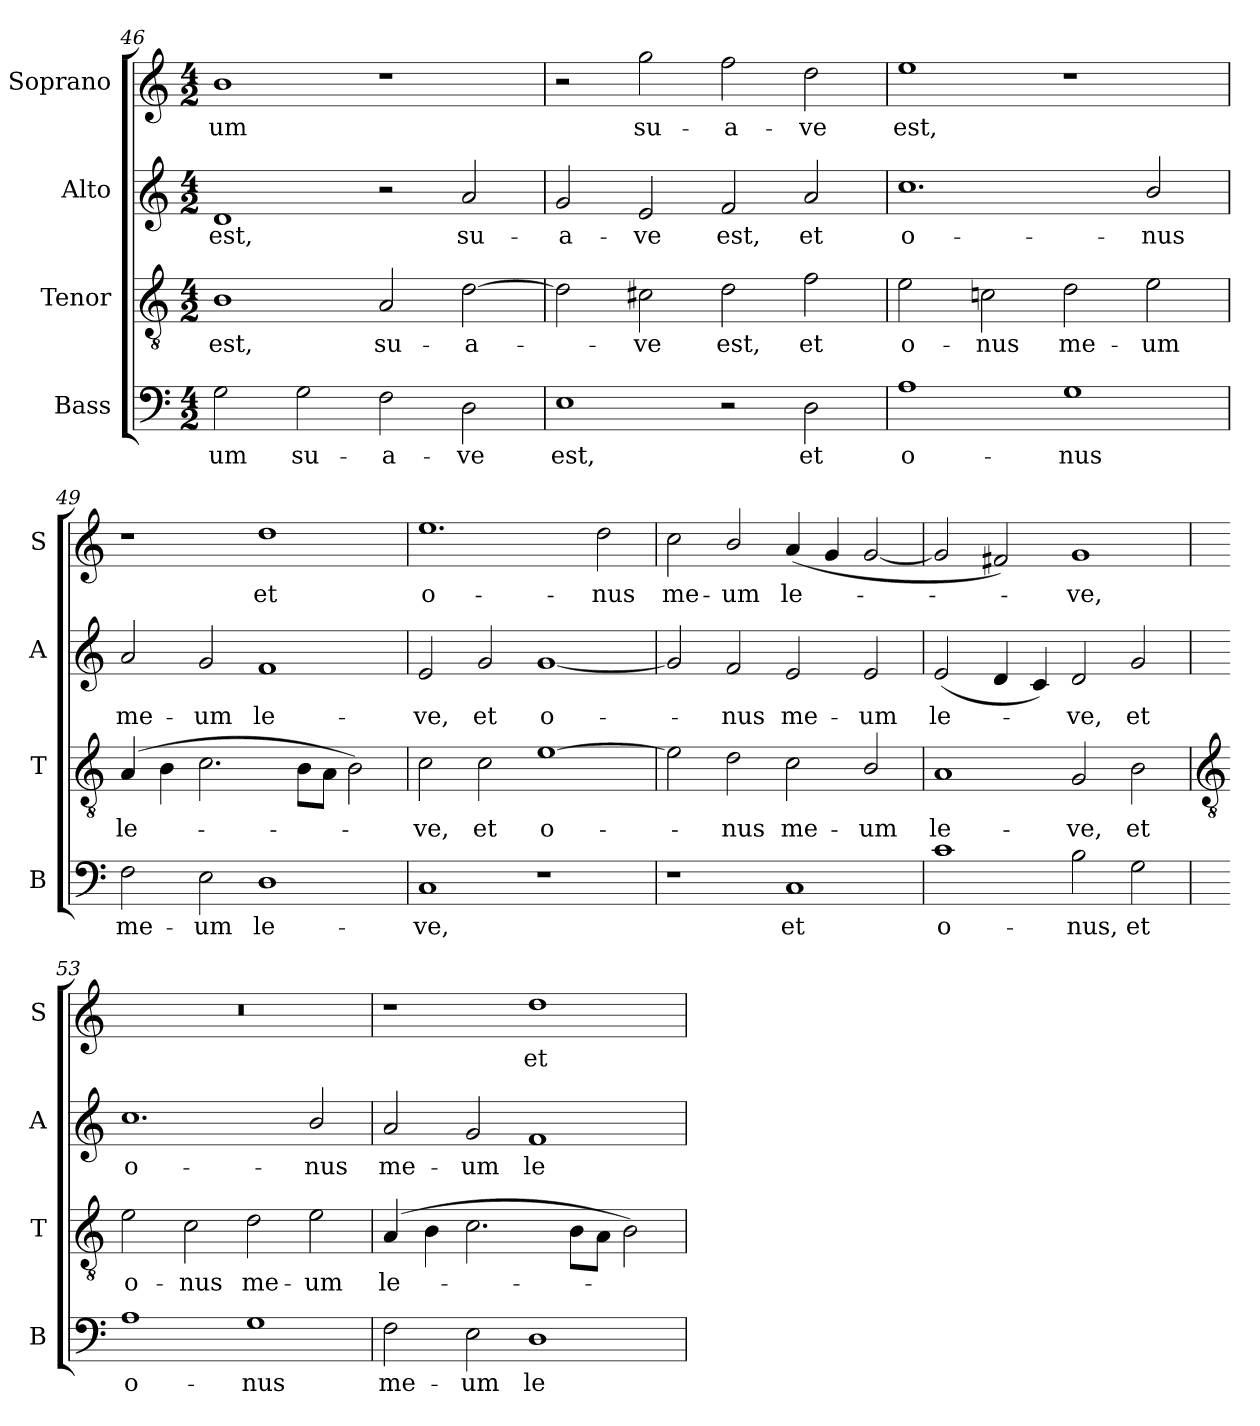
**kern	**text	**kern	**text	**kern	**text	**kern	**text
*part4	*part4	*part3	*part3	*part2	*part2	*part1	*part1
*staff4	*staff4	*staff3	*staff3	*staff2	*staff2	*staff1	*staff1
*I"Bass	*	*I"Tenor	*	*I"Alto	*	*I"Soprano	*
*I'B	*	*I'T	*	*I'A	*	*I'S	*
!!LO:LB:g=z
*clefF4	*	*clefGv2	*	*clefG2	*	*clefG2	*
*k[]	*	*k[]	*	*k[]	*	*k[]	*
*C:	*	*C:	*	*C:	*	*C:	*
*M4/2	*	*M4/2	*	*M4/2	*	*M4/2	*
=46	=46	=46	=46	=46	=46	=46	=46
!	!LO:LY:b	!	!LO:LY:b	!	!LO:LY:b	!	!LO:LY:b
2G	-um	1B	est,	1d	est,	1b	-um
!	!LO:LY:b	!	!	!	!	!	!
2G	su-	.	.	.	.	.	.
!	!LO:LY:b	!	!LO:LY:b	!	!	!	!
2F	-a-	2A	su-	2r	.	1r	.
!	!LO:LY:b	!	!LO:LY:b	!	!LO:LY:b	!	!
2D	-ve	[2d	-a-	2a	su-	.	.
=47	=47	=47	=47	=47	=47	=47	=47
!	!LO:LY:b	!	!	!	!LO:LY:b	!	!
1E	est,	2d]	.	2g	-a-	2r	.
!	!	!	!LO:LY:b	!	!LO:LY:b	!	!LO:LY:b
.	.	2c#X	ve	2e	-ve	2gg	su-
!	!	!	!LO:LY:b	!	!LO:LY:b	!	!LO:LY:b
2r	.	2d	est,	2f	est,	2ff	-a-
!	!LO:LY:b	!	!LO:LY:b	!	!LO:LY:b	!	!LO:LY:b
2D	et	2f	et	2a	et	2dd	-ve
=48	=48	=48	=48	=48	=48	=48	=48
!	!LO:LY:b	!	!LO:LY:b	!	!LO:LY:b	!	!LO:LY:b
1A	o-	2e	o-	1.cc	o-	1ee	est,
!	!	!	!LO:LY:b	!	!	!	!
.	.	2cn	-nus	.	.	.	.
!	!LO:LY:b	!	!LO:LY:b	!	!	!	!
1G	-nus	2d	me-	.	.	1r	.
!	!	!	!LO:LY:b	!	!LO:LY:b	!	!
.	.	2e	-um	2b/	-nus	.	.
=49	=49	=49	=49	=49	=49	=49	=49
!	!LO:LY:b	!	!LO:LY:b	!	!LO:LY:b	!	!
2F	me-	(>4A	le-	2a	me-	1r	.
.	.	4B	.	.	.	.	.
!	!LO:LY:b	!	!	!	!LO:LY:b	!	!
2E	-um	2.c	.	2g	-um	.	.
!	!LO:LY:b	!	!	!	!LO:LY:b	!	!LO:LY:b
1D	le-	.	.	1f	le-	1dd	et
.	.	8B\L	.	.	.	.	.
.	.	8A\J	.	.	.	.	.
.	.	2B)	.	.	.	.	.
=50	=50	=50	=50	=50	=50	=50	=50
!	!LO:LY:b	!	!LO:LY:b	!	!LO:LY:b	!	!LO:LY:b
1C	-ve,	2c	ve,	2e	-ve,	1.ee	o-
!	!	!	!LO:LY:b	!	!LO:LY:b	!	!
.	.	2c	et	2g	et	.	.
!	!	!	!LO:LY:b	!	!LO:LY:b	!	!
1r	.	[1e	o-	[1g	o-	.	.
!	!	!	!	!	!	!	!LO:LY:b
.	.	.	.	.	.	2dd	-nus
=51	=51	=51	=51	=51	=51	=51	=51
!	!	!	!	!	!	!	!LO:LY:b
1r	.	2e]	.	2g]	.	2cc	me-
!	!	!	!LO:LY:b	!	!LO:LY:b	!	!LO:LY:b
.	.	2d	nus	2f	nus	2b/	-um
!	!LO:LY:b	!	!LO:LY:b	!	!LO:LY:b	!	!LO:LY:b
1C	et	2c	me-	2e	me-	(<4a	le-
.	.	.	.	.	.	4g	.
!	!	!	!LO:LY:b	!	!LO:LY:b	!	!
.	.	2B/	-um	2e	-um	[2g	.
=52	=52	=52	=52	=52	=52	=52	=52
!	!LO:LY:b	!	!LO:LY:b	!	!LO:LY:b	!	!
1c	o-	1A	le-	(<2e	le-	2g]	.
.	.	.	.	4d	.	2f#X)	.
.	.	.	.	4c)	.	.	.
!	!LO:LY:b	!	!LO:LY:b	!	!LO:LY:b	!	!LO:LY:b
2B	-nus,	2G	-ve,	2d	ve,	1g	ve,
!	!LO:LY:b	!	!LO:LY:b	!	!LO:LY:b	!	!
2G	et	2B	et	2g	et	.	.
!!LO:LB:g=z
=53	=53	=53	=53	=53	=53	=53	=53
*	*	*clefGv2	*	*	*	*	*
!	!LO:LY:b	!	!LO:LY:b	!	!LO:LY:b	!	!
1A	o-	2e	o-	1.cc	o-	0r	.
!	!	!	!LO:LY:b	!	!	!	!
.	.	2c	-nus	.	.	.	.
!	!LO:LY:b	!	!LO:LY:b	!	!	!	!
1G	-nus	2d	me-	.	.	.	.
!	!	!	!LO:LY:b	!	!LO:LY:b	!	!
.	.	2e	-um	2b/	-nus	.	.
=54	=54	=54	=54	=54	=54	=54	=54
!	!LO:LY:b	!	!LO:LY:b	!	!LO:LY:b	!	!
2F	me-	(>4A	le-	2a	me-	1r	.
.	.	4B	.	.	.	.	.
!	!LO:LY:b	!	!	!	!LO:LY:b	!	!
2E	-um	2.c	.	2g	-um	.	.
!	!LO:LY:b	!	!	!	!LO:LY:b	!	!LO:LY:b
1D	le-	.	.	1f	le-	1dd	et
.	.	8B\L	.	.	.	.	.
.	.	8A\J	.	.	.	.	.
.	.	2B)	.	.	.	.	.
=	=	=	=	=	=	=	=
*-	*-	*-	*-	*-	*-	*-	*-
